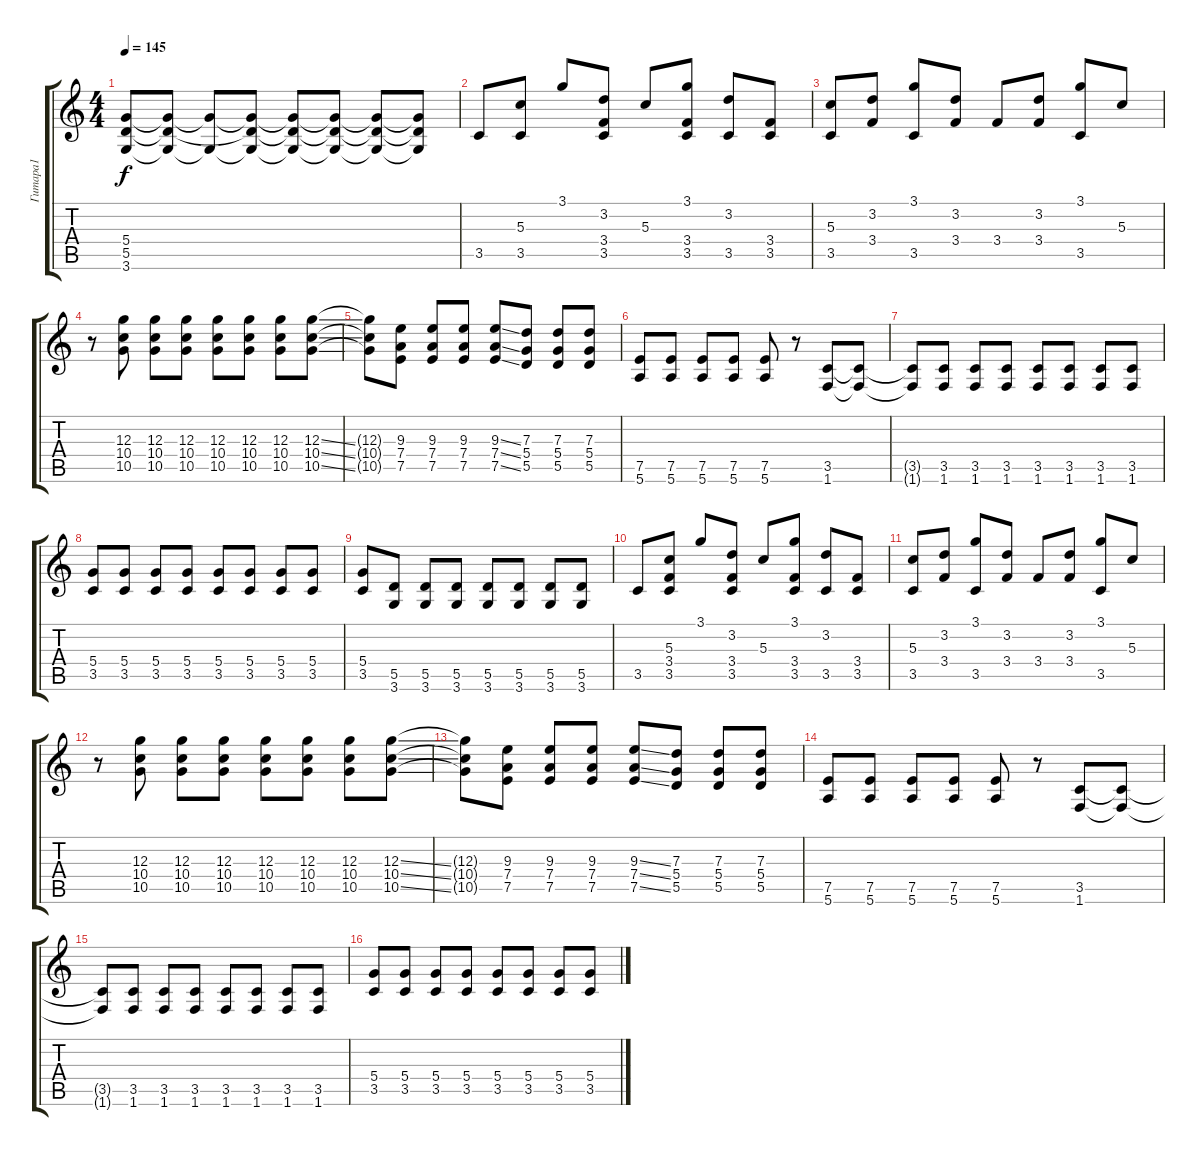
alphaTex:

\track ("Гитара1" "Гитара1") {instrument electricguitarclean}
\staff {score tabs}
\tuning (E4 B3 G3 D3 A2 E2) {hide}
\ts (4 4)
\tempo 145
\clef g2
\ks c
(5.4 5.5 3.6).8{dy f} (5.4{t} 5.5{t} 3.6{t}).8 (5.4{t} 3.6{t}).8 (5.4{t} 5.5{t} 3.6{t}).8 (5.4{t} 5.5{t} 3.6{t}).8 (5.4{t} 5.5{t} 3.6{t}).8 (5.4{t} 5.5{t} 3.6{t}).8 (5.4{t} 5.5{t} 3.6{t}).8 |
3.5.8{volume 11 instrument overdrivenguitar} (5.3 3.5).8 3.1.8 (3.2 3.4 3.5).8 5.3.8 (3.1 3.4 3.5).8 (3.2 3.5).8 (3.4 3.5).8 |
(5.3 3.5).8 (3.2 3.4).8 (3.1 3.5).8 (3.2 3.4).8 3.4.8 (3.2 3.4).8 (3.1 3.5).8 5.3.8 |
r.8 (12.3 10.4 10.5).8 (12.3 10.4 10.5).8 (12.3 10.4 10.5).8 (12.3 10.4 10.5).8 (12.3 10.4 10.5).8 (12.3 10.4 10.5).8 (12.3{ss} 10.4{ss} 10.5{ss}).8 |
(12.3{t} 10.4{t} 10.5{t}).8 (9.3 7.4 7.5).8 (9.3 7.4 7.5).8 (9.3 7.4 7.5).8 (9.3{ss} 7.4{ss} 7.5{ss}).8 (7.3 5.4 5.5).8 (7.3 5.4 5.5).8 (7.3 5.4 5.5).8 |
(7.5 5.6).8 (7.5 5.6).8 (7.5 5.6).8 (7.5 5.6).8 (7.5 5.6).8 r.8 (3.5 1.6).8 (3.5{t} 1.6{t}).8 |
(3.5{t} 1.6{t}).8 (3.5 1.6).8 (3.5 1.6).8 (3.5 1.6).8 (3.5 1.6).8 (3.5 1.6).8 (3.5 1.6).8 (3.5 1.6).8 |
(5.4 3.5).8 (5.4 3.5).8 (5.4 3.5).8 (5.4 3.5).8 (5.4 3.5).8 (5.4 3.5).8 (5.4 3.5).8 (5.4 3.5).8 |
(5.4 3.5).8 (5.5 3.6).8 (5.5 3.6).8 (5.5 3.6).8 (5.5 3.6).8 (5.5 3.6).8 (5.5 3.6).8 (5.5 3.6).8 |
3.5.8{volume 11} (5.3 3.4 3.5).8 3.1.8 (3.2 3.4 3.5).8 5.3.8 (3.1 3.4 3.5).8 (3.2 3.5).8 (3.4 3.5).8 |
(5.3 3.5).8 (3.2 3.4).8 (3.1 3.5).8 (3.2 3.4).8 3.4.8 (3.2 3.4).8 (3.1 3.5).8 5.3.8 |
r.8 (12.3 10.4 10.5).8 (12.3 10.4 10.5).8 (12.3 10.4 10.5).8 (12.3 10.4 10.5).8 (12.3 10.4 10.5).8 (12.3 10.4 10.5).8 (12.3{ss} 10.4{ss} 10.5{ss}).8 |
(12.3{t} 10.4{t} 10.5{t}).8 (9.3 7.4 7.5).8 (9.3 7.4 7.5).8 (9.3 7.4 7.5).8 (9.3{ss} 7.4{ss} 7.5{ss}).8 (7.3 5.4 5.5).8 (7.3 5.4 5.5).8 (7.3 5.4 5.5).8 |
(7.5 5.6).8 (7.5 5.6).8 (7.5 5.6).8 (7.5 5.6).8 (7.5 5.6).8 r.8 (3.5 1.6).8 (3.5{t} 1.6{t}).8 |
(3.5{t} 1.6{t}).8 (3.5 1.6).8 (3.5 1.6).8 (3.5 1.6).8 (3.5 1.6).8 (3.5 1.6).8 (3.5 1.6).8 (3.5 1.6).8 |
(5.4 3.5).8 (5.4 3.5).8 (5.4 3.5).8 (5.4 3.5).8 (5.4 3.5).8 (5.4 3.5).8 (5.4 3.5).8 (5.4 3.5).8
